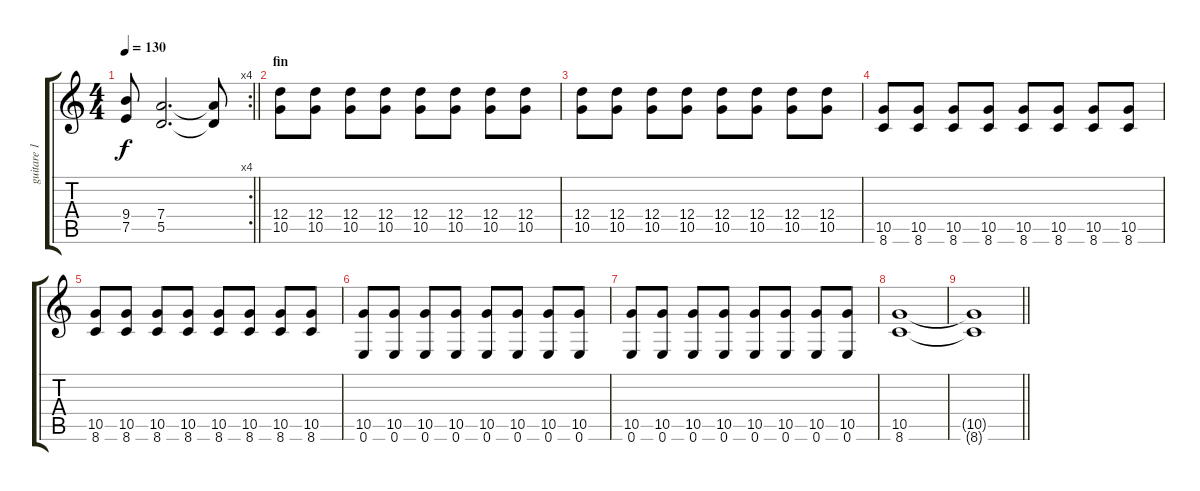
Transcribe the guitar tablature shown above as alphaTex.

\track ("guitare 1" "guitare 1") {instrument electricguitarclean}
\staff {score tabs}
\tuning (E4 B3 G3 D3 A2 E2) {hide}
\rc 4
\ts (4 4)
\tempo 130
\clef g2
\barLineRight lightlight
\ks c
(9.4{t} 7.5{t}).8{dy f} (7.4 5.5).2{d} (7.4{t} 5.5{t}).8 |
\section ("" "fin")
(12.4 10.5).8{instrument electricguitarclean} (12.4 10.5).8 (12.4 10.5).8 (12.4 10.5).8 (12.4 10.5).8 (12.4 10.5).8 (12.4 10.5).8 (12.4 10.5).8 |
(12.4 10.5).8 (12.4 10.5).8 (12.4 10.5).8 (12.4 10.5).8 (12.4 10.5).8 (12.4 10.5).8 (12.4 10.5).8 (12.4 10.5).8 |
(10.5 8.6).8 (10.5 8.6).8 (10.5 8.6).8 (10.5 8.6).8 (10.5 8.6).8 (10.5 8.6).8 (10.5 8.6).8 (10.5 8.6).8 |
(10.5 8.6).8 (10.5 8.6).8 (10.5 8.6).8 (10.5 8.6).8 (10.5 8.6).8 (10.5 8.6).8 (10.5 8.6).8 (10.5 8.6).8 |
(10.5 0.6).8 (10.5 0.6).8 (10.5 0.6).8 (10.5 0.6).8 (10.5 0.6).8 (10.5 0.6).8 (10.5 0.6).8 (10.5 0.6).8 |
(10.5 0.6).8 (10.5 0.6).8 (10.5 0.6).8 (10.5 0.6).8 (10.5 0.6).8 (10.5 0.6).8 (10.5 0.6).8 (10.5 0.6).8 |
(10.5 8.6).1 |
\barLineRight lightlight
(10.5{t} 8.6{t}).1
